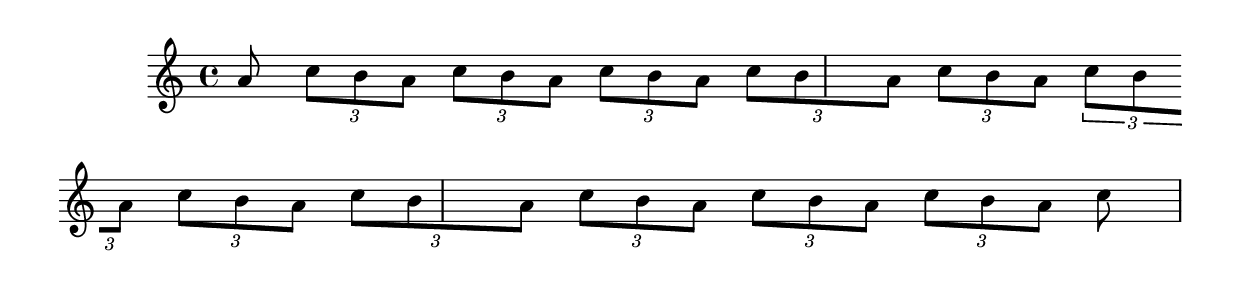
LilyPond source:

%% DO NOT EDIT this file manually; it is automatically
%% generated from LSR http://lsr.dsi.unimi.it
%% Make any changes in LSR itself, or in Documentation/snippets/new/ ,
%% and then run scripts/auxiliar/makelsr.py
%%
%% This file is in the public domain.
\version "2.12.2"

\header {
  lsrtags = "rhythms"

%% Translation of GIT committish: fa19277d20f8ab0397c560eb0e7b814bd804ecec
 doctitlees = "Permitir saltos de línea dentro de grupos especiales con barra"
 texidoces = "
Este ejemplo artificial muestra cómo se pueden permitir tanto los
saltos de línea manuales como los automáticos dentro de un grupo de
valoración especial unido por una barra.  Observe que estos grupos
sincopados se deben barrar manualmente.

"


%% Translation of GIT committish: 0a868be38a775ecb1ef935b079000cebbc64de40
  texidocde = "
Dieses künstliche Beispiel zeigt, wie sowohl automatische als auch
manuelle Zeilenumbrüche innerhalb einer N-tole mit Balken erlaubt
werden können.  Diese unregelmäßige Bebalkung muss allerdings manuell
gesetzt werden.

"
  doctitlede = "Zeilenumbrüche bei N-tolen mit Balken erlauben"



%% Translation of GIT committish: 4da4307e396243a5a3bc33a0c2753acac92cb685
  texidocfr = "
Cet exemple peu académique démontre comment il est possible d'insérer un saut
de ligne dans un nolet portant une ligature.  Ces ligatures doivent toutefois
être explicites.

"
  doctitlefr = "Saut de ligne au milieu d'un nolet avec ligature"

  texidoc = "
This artificial example shows how both manual and automatic line breaks
may be permitted to within a beamed tuplet. Note that such off-beat
tuplets have to be beamed manually.

"
  doctitle = "Permitting line breaks within beamed tuplets"
} % begin verbatim

\layout {
  \context {
    \Voice
    % Permit line breaks within tuplets
    \remove "Forbid_line_break_engraver"
    % Allow beams to be broken at line breaks
    \override Beam #'breakable = ##t
  }
}
\relative c'' {
  a8
  \repeat unfold 5 { \times 2/3 { c[ b a] } }
  % Insert a manual line break within a tuplet
  \times 2/3 { c[ b \bar "" \break a] }
  \repeat unfold 5 { \times 2/3 { c[ b a] } }
  c8
}

